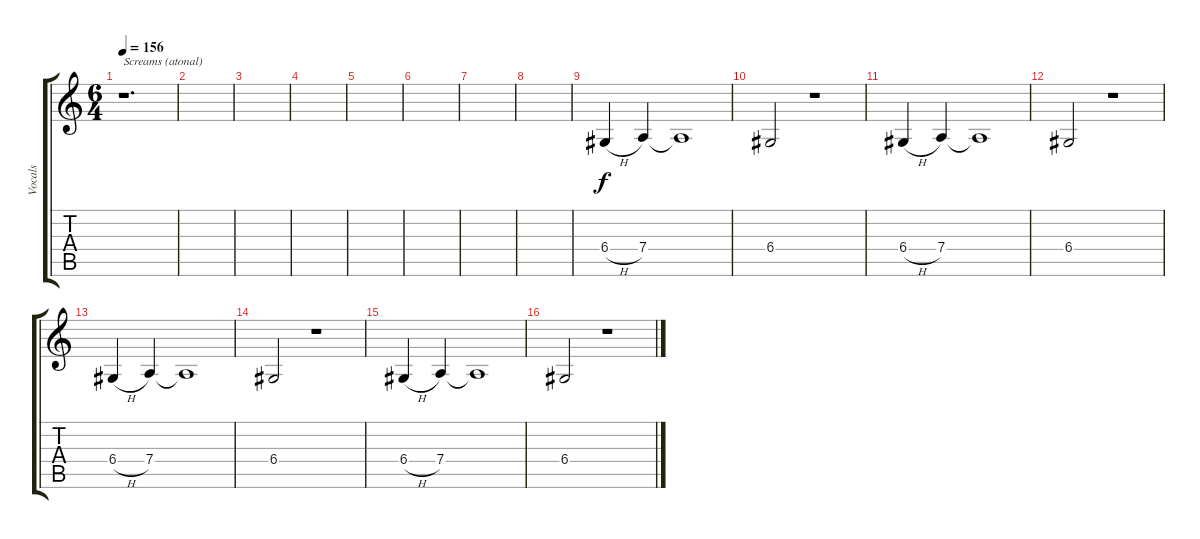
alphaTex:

\track ("Vocals" "Vocals") {instrument sopranosax}
\staff {score tabs}
\tuning (E4 B3 G3 D3 A2 E2) {hide}
\ts (6 4)
\tempo 156
\clef g2
\ks c
r.1{d txt "Screams (atonal)" dy f} |
|
|
|
|
|
|
|
6.4{h}.4 7.4.4 7.4{t}.1 |
6.4.2 r.1 |
6.4{h}.4 7.4.4 7.4{t}.1 |
6.4.2 r.1 |
6.4{h}.4 7.4.4 7.4{t}.1 |
6.4.2 r.1 |
6.4{h}.4 7.4.4 7.4{t}.1 |
6.4.2 r.1
